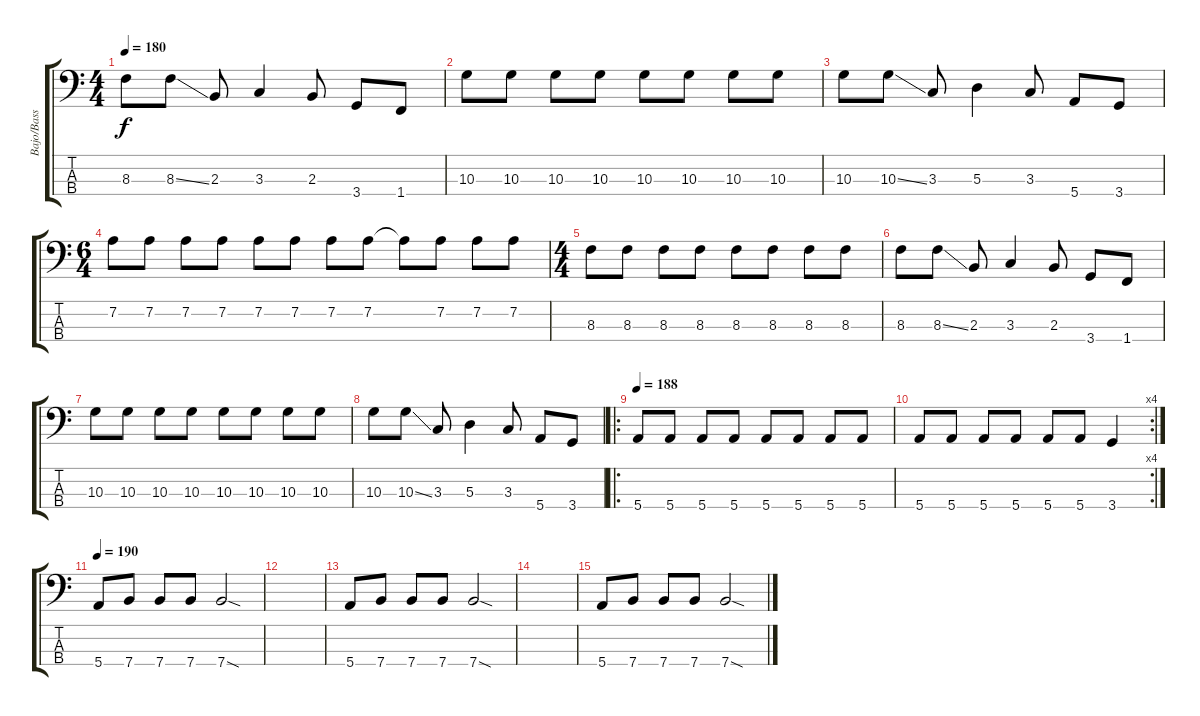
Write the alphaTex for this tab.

\track ("Bajo/Bass" "Bajo/Bass") {instrument electricbasspick}
\staff {score tabs}
\tuning (G2 D2 A1 E1) {hide}
\ts (4 4)
\tempo 180
\clef f4
\ks c
8.3.8{dy f} 8.3{ss}.8 2.3.8 3.3.4 2.3.8 3.4.8 1.4.8 |
10.3.8 10.3.8 10.3.8 10.3.8 10.3.8 10.3.8 10.3.8 10.3.8 |
10.3.8 10.3{ss}.8 3.3.8 5.3.4 3.3.8 5.4.8 3.4.8 |
\ts (6 4)
7.2.8 7.2.8 7.2.8 7.2.8 7.2.8 7.2.8 7.2.8 7.2.8 7.2{t}.8 7.2.8 7.2.8 7.2.8 |
\ts (4 4)
8.3.8 8.3.8 8.3.8 8.3.8 8.3.8 8.3.8 8.3.8 8.3.8 |
8.3.8 8.3{ss}.8 2.3.8 3.3.4 2.3.8 3.4.8 1.4.8 |
10.3.8 10.3.8 10.3.8 10.3.8 10.3.8 10.3.8 10.3.8 10.3.8 |
10.3.8 10.3{ss}.8 3.3.8 5.3.4 3.3.8 5.4.8 3.4.8 |
\ro
\tempo 188
5.4.8 5.4.8 5.4.8 5.4.8 5.4.8 5.4.8 5.4.8 5.4.8 |
\rc 4
5.4.8 5.4.8 5.4.8 5.4.8 5.4.8 5.4.8 3.4.4 |
\tempo 190
5.4.8 7.4.8 7.4.8 7.4.8 7.4{sod}.2 |
|
5.4.8 7.4.8 7.4.8 7.4.8 7.4{sod}.2 |
|
5.4.8 7.4.8 7.4.8 7.4.8 7.4{sod}.2
